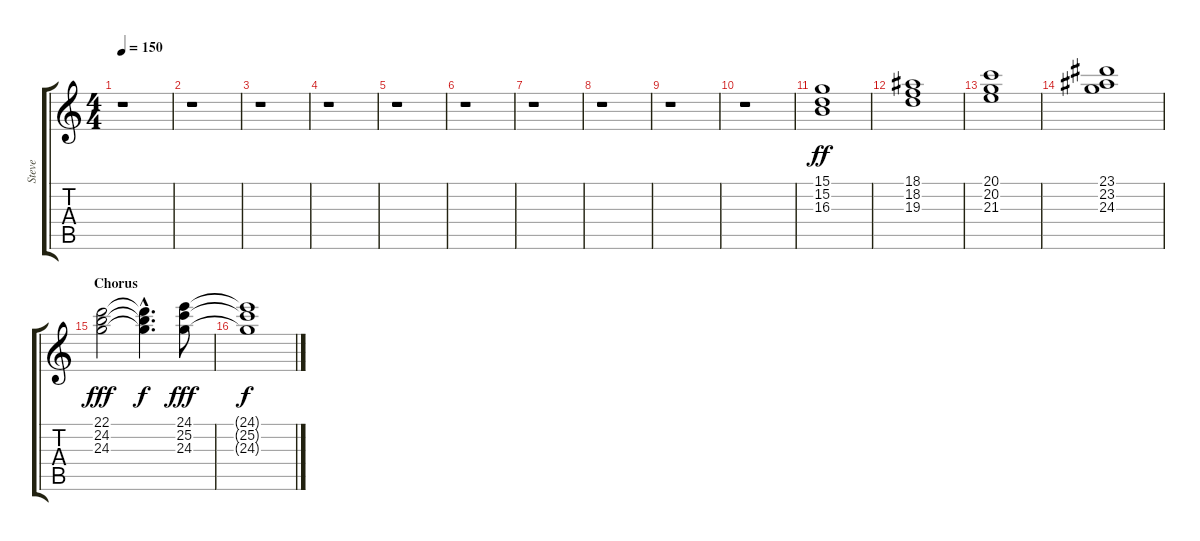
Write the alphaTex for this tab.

\track ("Steve" "Steve") {instrument rockorgan}
\staff {score tabs}
\tuning (E4 B3 G3 D3 A2 E2) {hide}
\ts (4 4)
\tempo 150
\clef g2
\ks c
r.1{dy f} |
r.1 |
r.1 |
r.1 |
r.1 |
r.1 |
r.1 |
r.1 |
r.1 |
r.1 |
(15.1 15.2 16.3).1{dy ff} |
(18.1 18.2 19.3).1 |
(20.1 20.2 21.3).1 |
(23.1 23.2 24.3).1 |
\section ("" "Chorus")
(22.1 24.2 24.3).2{dy fff volume 12} (22.1{hac t} 24.2{hac t} 24.3{hac t}).4{d dy f} (24.1 25.2 24.3).8{dy fff} |
(24.1{t} 25.2{t} 24.3{t}).1{dy f}
